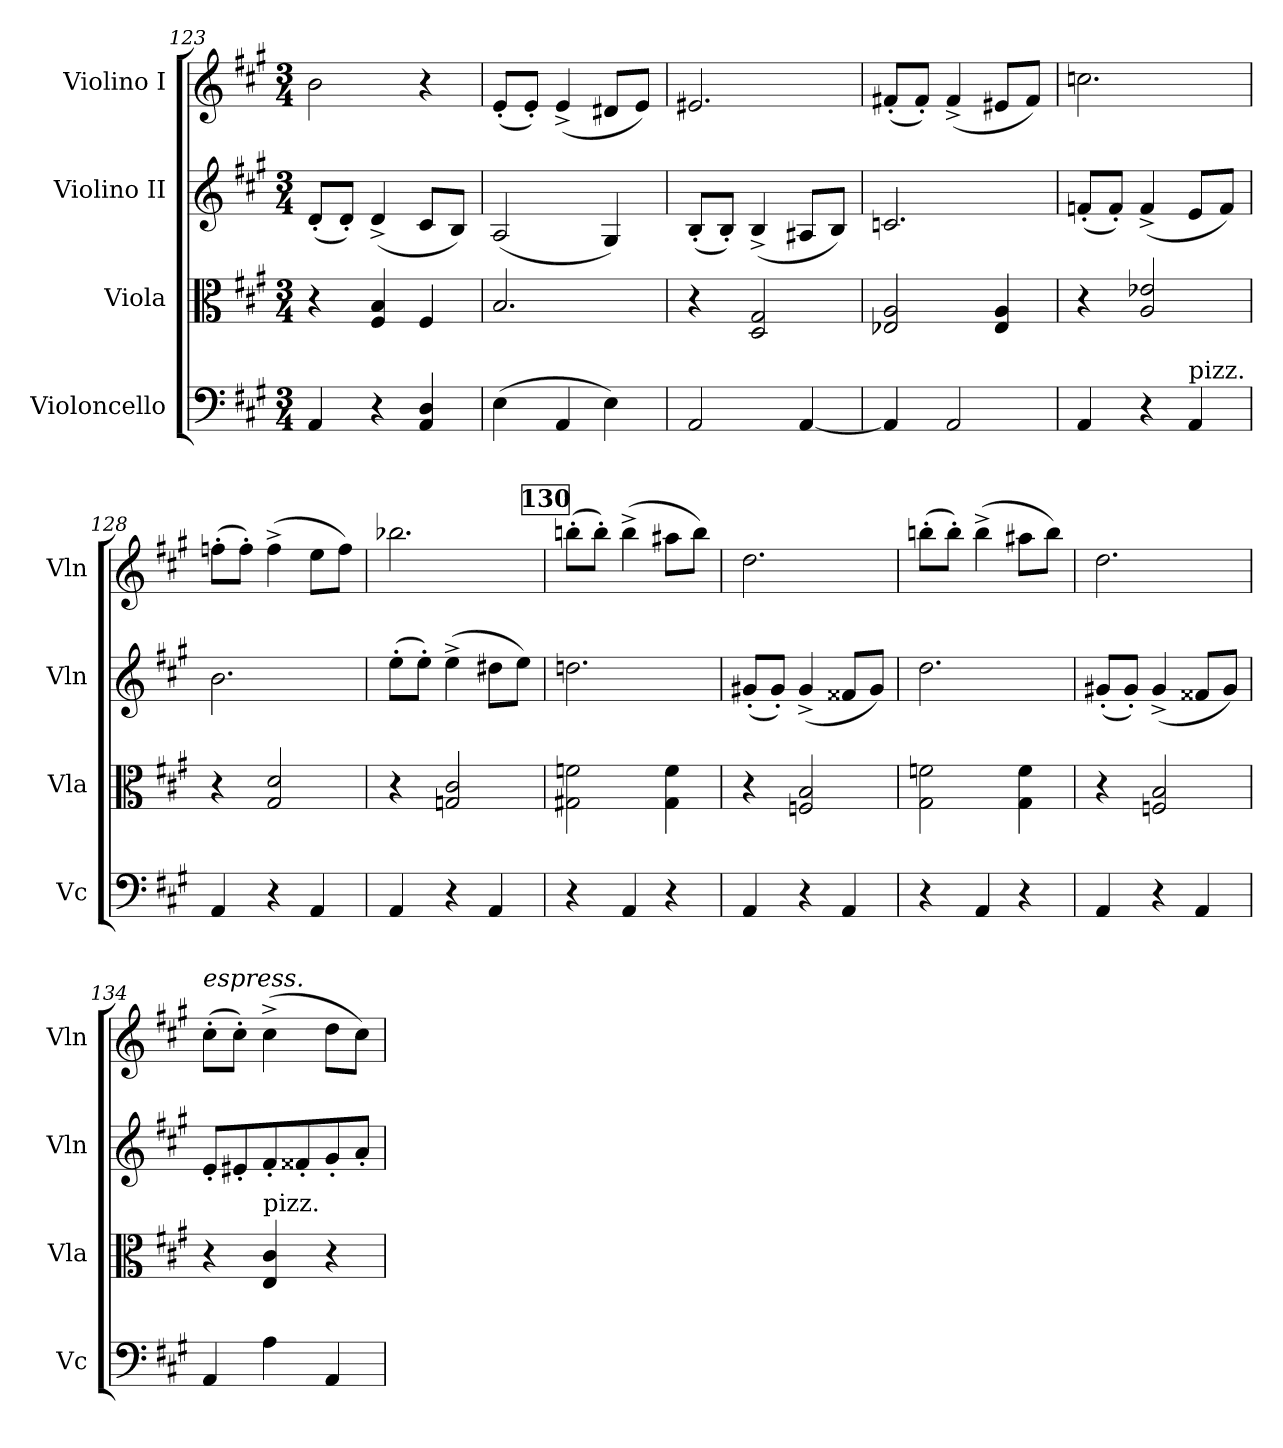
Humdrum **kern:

**kern	**kern	**kern	**kern
*part4	*part3	*part2	*part1
*staff4	*staff3	*staff2	*staff1
*I"Violoncello	*I"Viola	*I"Violino II	*I"Violino I
*I'Vc	*I'Vla	*I'Vln	*I'Vln
*clefF4	*clefC3	*clefG2	*clefG2
*k[f#c#g#]	*k[f#c#g#]	*k[f#c#g#]	*k[f#c#g#]
*M3/4	*M3/4	*M3/4	*M3/4
=123	=123	=123	=123
4AA/	4r	(<8d'/L	2b\
.	.	8d'/J)	.
4r	4F#/ 4B/	(<4d^/	.
4AA/ 4D/	4F#/	8c#/L	4r
.	.	8B/J)	.
=124	=124	=124	=124
(>4E\	2.B/	(<2A/	(<8e'/L
.	.	.	8e'/J)
4AA/	.	.	(<4e^/
4E\)	.	4G#/)	8d#X/L
.	.	.	8e/J)
=125	=125	=125	=125
2AA/	4r	(<8B'/L	2.e#X/
.	.	8B'/J)	.
.	2D/ 2G#/	(<4B^/	.
[4AA/	.	8A#X/L	.
.	.	8B/J)	.
=126	=126	=126	=126
4AA/]	2E-X/ 2A/	2.cn/	(<8f#X'/L
.	.	.	8f#'/J)
2AA/	.	.	(<4f#^/
.	4E-/ 4A/	.	8e#X/L
.	.	.	8f#/J)
=127	=127	=127	=127
4AA/	4r	(<8fn'/L	2.ccn\
.	.	8f'/J)	.
4r	2A/ 2e-X/	(<4f^/	.
!LO:TX:a:t=pizz.	!	!	!
4AA/	.	8e/L	.
.	.	8f/J)	.
=128	=128	=128	=128
4AA/	4r	2.b\	(>8ffn'\L
.	.	.	8ff'\J)
4r	2G#/ 2d/	.	(>4ff^\
4AA/	.	.	8ee\L
.	.	.	8ff\J)
!!LO:PB:g=z
=129	=129	=129	=129
4AA/	4r	(>8ee'\L	2.bb-X\
.	.	8ee'\J)	.
4r	2Gn/ 2c#/	(>4ee^\	.
4AA/	.	8dd#X\L	.
.	.	8ee\J)	.
!!LO:REH:place=s1:a:B:fs=14:t=130
=130	=130	=130	=130
4r	2G#X\ 2fn\	2.ddn\	(>8bbn'\L
.	.	.	8bb'\J)
4AA/	.	.	(>4bb^\
4r	4G#\ 4f\	.	8aa#X\L
.	.	.	8bb\J)
=131	=131	=131	=131
4AA/	4r	(<8g#X'/L	2.dd\
.	.	8g#'/J)	.
4r	2Fn/ 2B/	(<4g#^/	.
4AA/	.	8f##X/L	.
.	.	8g#/J)	.
=132	=132	=132	=132
4r	2G#\ 2fn\	2.dd\	(>8bbn'\L
.	.	.	8bb'\J)
4AA/	.	.	(>4bb^\
4r	4G#\ 4f\	.	8aa#X\L
.	.	.	8bb\J)
=133	=133	=133	=133
4AA/	4r	(<8g#X'/L	2.dd\
.	.	8g#'/J)	.
4r	2Fn/ 2B/	(<4g#^/	.
4AA/	.	8f##X/L	.
.	.	8g#/J)	.
=134	=134	=134	=134
!	!	!	!LO:TX:a:i:t=espress.
4AA/	4r	8e'/L	(>8cc#'\L
.	.	8e#X'/	8cc#'\J)
!	!LO:TX:a:t=pizz.	!	!
4A\	4E/ 4c#/	8f#'/	(>4cc#^\
.	.	8f##X'/	.
4AA/	4r	8g#'/	8dd\L
.	.	8a'/J	8cc#\J)
=	=	=	=
*-	*-	*-	*-
